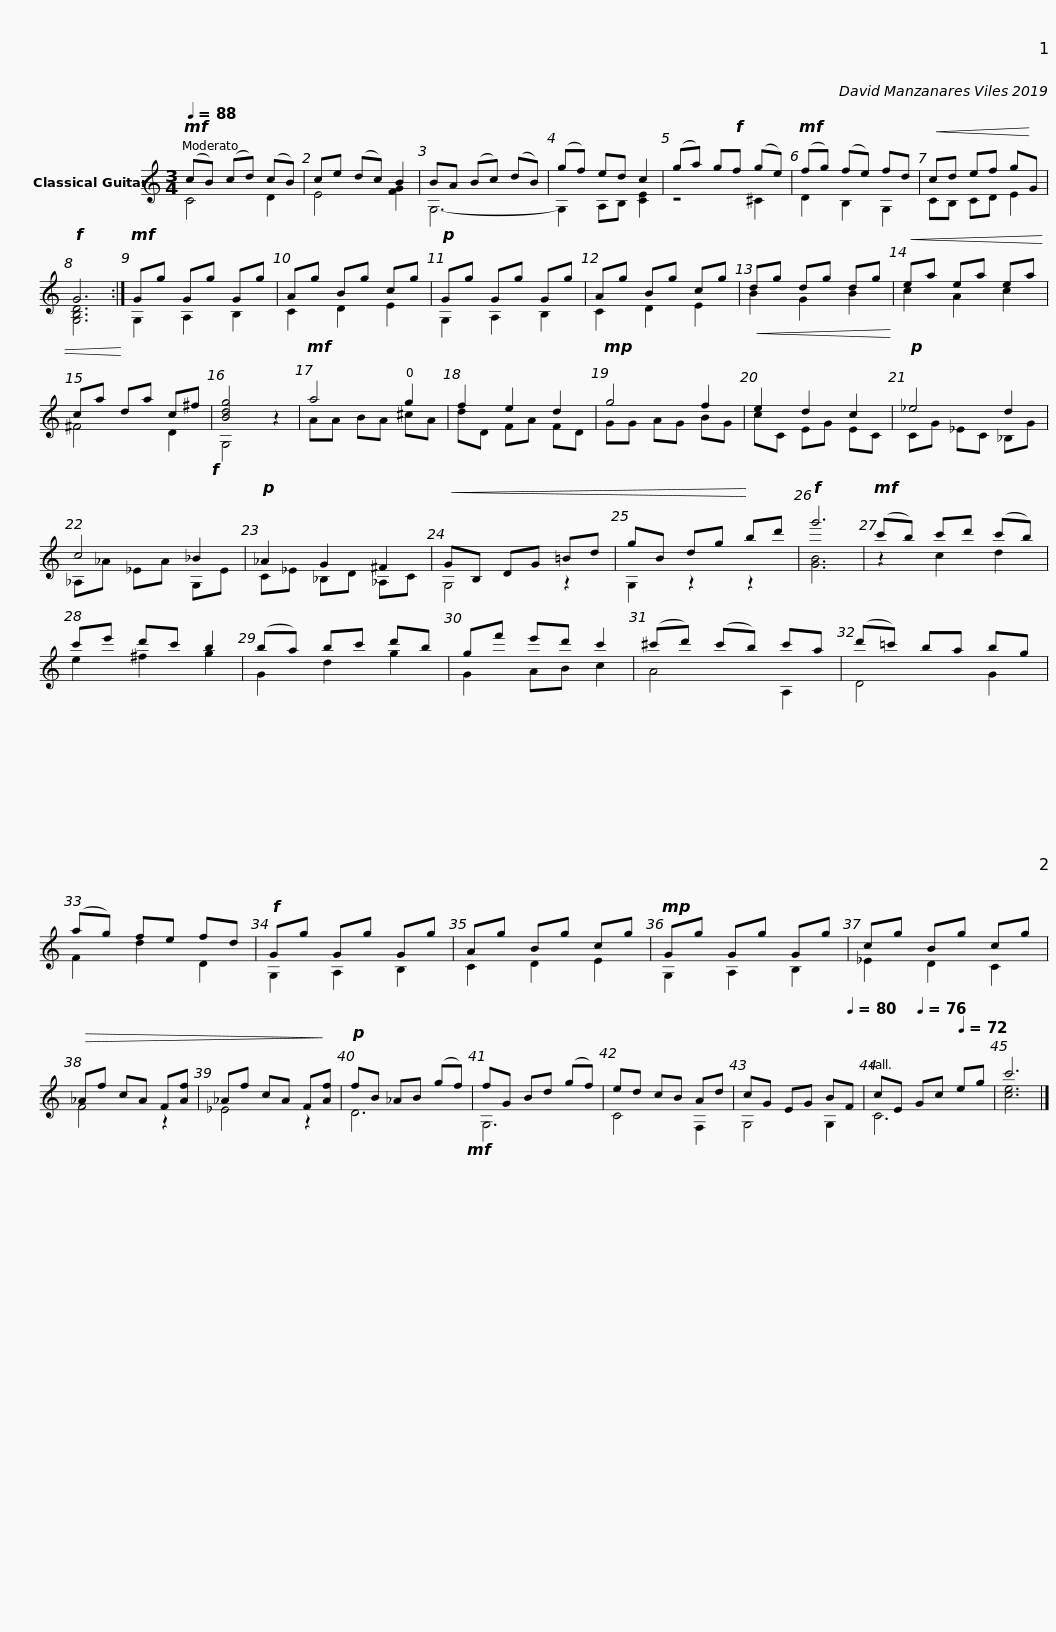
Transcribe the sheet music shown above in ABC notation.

X:1
%%score ( 1 2 )
L:1/8
Q:1/4=88
M:3/4
I:linebreak $
K:C
V:1 treble transpose=-12
V:2 treble transpose="-12 "
V:1
!mf! (cB) (cd) (cB) | ce (dc) B2 | BA (Bc) (dB) | (gf) ed c2 | (ga) g!f!f (ge) | %5
!mf! (fg) (fe) fd |$!<(! cd ef g!<)!G |!f! G6 :|!mf! Gg Gg Gg | Ag Bg cg | %10
!p! Gg Gg Gg | Ag Bg cg |!<(! dg dg dg!<)! |$!<(! ea ea ea | ca!<)! da c^f!f! | %15
 [Bdg]4 z2 |!mf! a4 g2 | f2 e2 d2 |!mp! g4 f2 | e2 d2 c2 |$ %20
!p! _e4 d2 | c4 _B2 |!p! _A2 G2 ^F2 |!<(! GB, DG !courtesy!=Bd | gB dg!<)! bd' | %25
!f! g'6 |$!mf! (c'b) c'd' (c'b) | c'e' d'c' b2 | (ba) bc' d'b | gf' e'd' c'2 | %30
 (^c'd') (c'b) c'a | (d'=c') ba bg |$ (ag) fe fd |!f! Gg Gg Gg | Ag Bg cg | %35
!mp! Gg Gg Gg | cg Bg cg |!>(! _Af cA F[Af] |$ _Af cA F!>)![Af] |!p! fB _AB (gf)!mf! | %40
 fG Bd (gf) | ed cB Ad | cG EG B[Q:1/4=80]F | cE[Q:1/4=76] Gc[Q:1/4=72] eg | c'6 |] %45
V:2
 C4 D2 | E4 [FG]2 | G,6- | G,2 A,B, [CE]2 | z4 ^C2 | %5
 D2 B,2 G,2 |$ CB, CD E2 | [G,B,D]6 :| G,2 A,2 B,2 | C2 D2 E2 | %10
 G,2 A,2 B,2 | C2 D2 E2 | B2 G2 B2 |$ c2 A2 c2 | ^F4 D2 | %15
 G,4 x2 | AA BA ^cA | dD FA FD | GG AG BG | cC EG EC |$ %20
 CG _EC _B,G | _A,_A _EA G,E | C_E _B,D _A,C | G,4 z2 | G,2 z2 z2 | %25
 [GB]6 |$ z2 c2 d2 | e2 ^f2 g2 | G2 d2 g2 | G2 AB c2 | %30
 A4 A,2 | D4 G2 |$ F2 d2 D2 | G,2 A,2 B,2 | C2 D2 E2 | %35
 G,2 A,2 B,2 | _E2 D2 C2 | F4 z2 |$ _E4 z2 | D6 | %40
 G,6 | C4 F,2 | G,4 G,2 | C6 | [ce]6 |] %45
